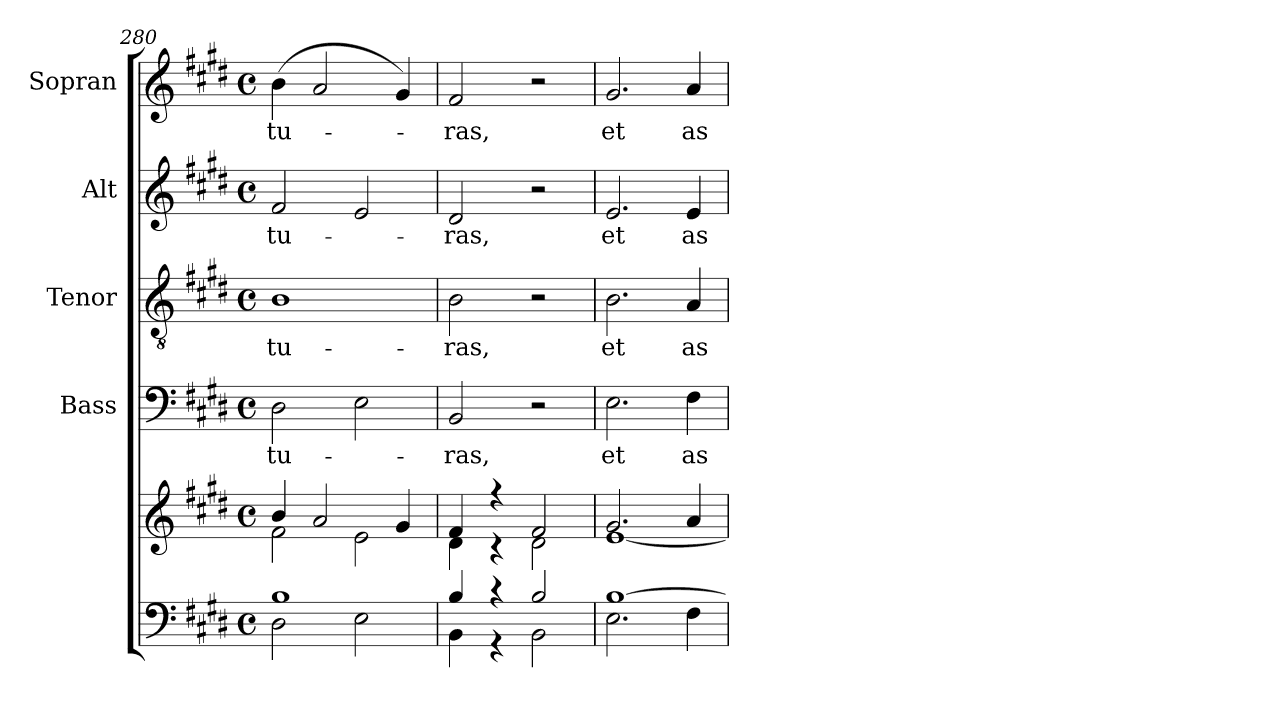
**kern	**kern	**kern	**text	**kern	**text	**kern	**text	**kern	**text
*part5	*part5	*part4	*part4	*part3	*part3	*part2	*part2	*part1	*part1
*staff6	*staff5	*staff4	*staff4	*staff3	*staff3	*staff2	*staff2	*staff1	*staff1
*	*	*I"Bass	*	*I"Tenor	*	*I"Alt	*	*I"Sopran	*
*	*	*I'B.	*	*I'T.	*	*I'A.	*	*I'S.	*
*clefF4	*clefG2	*clefF4	*	*clefGv2	*	*clefG2	*	*clefG2	*
*k[f#c#g#d#]	*k[f#c#g#d#]	*k[f#c#g#d#]	*	*k[f#c#g#d#]	*	*k[f#c#g#d#]	*	*k[f#c#g#d#]	*
*E:	*E:	*E:	*	*E:	*	*E:	*	*E:	*
*M4/4	*M4/4	*M4/4	*	*M4/4	*	*M4/4	*	*M4/4	*
*met(c)	*met(c)	*met(c)	*	*met(c)	*	*met(c)	*	*met(c)	*
=280	=280	=280	=280	=280	=280	=280	=280	=280	=280
*^	*^	*	*	*	*	*	*	*	*
!	!	!	!	!	!LO:LY:b	!	!LO:LY:b	!	!LO:LY:b	!	!LO:LY:b
1B	2D#\	4b/	2f#\	2D#\	-tu-	1B	-tu-	2f#/	-tu-	(>4b\	-tu-
.	.	2a/	.	.	.	.	.	.	.	2a/	.
.	2E\	.	2e\	2E\	.	.	.	2e/	.	.	.
.	.	4g#/	.	.	.	.	.	.	.	4g#/)	.
=281	=281	=281	=281	=281	=281	=281	=281	=281	=281	=281	=281
!	!	!	!	!	!LO:LY:b	!	!LO:LY:b	!	!LO:LY:b	!	!LO:LY:b
4B/	4BB\	4f#/	4d#\	2BB/	-ras,	2B\	-ras,	2d#/	-ras,	2f#/	-ras,
4r	4r	4r	4r	.	.	.	.	.	.	.	.
2B/	2BB\	2f#/	2d#\	2r	.	2r	.	2r	.	2r	.
=282	=282	=282	=282	=282	=282	=282	=282	=282	=282	=282	=282
!	!	!	!	!	!LO:LY:b	!	!LO:LY:b	!	!LO:LY:b	!	!LO:LY:b
[>1B	2.E\	2.g#/	[<1e	2.E\	et	2.B\	et	2.e/	et	2.g#/	et
!	!	!	!	!	!LO:LY:b	!	!LO:LY:b	!	!LO:LY:b	!	!LO:LY:b
.	4F#\	4a/	.	4F#\	as-	4A/	as-	4e/	as-	4a/	as-
*v	*v	*	*	*	*	*	*	*	*	*	*
*	*v	*v	*	*	*	*	*	*	*	*
=	=	=	=	=	=	=	=	=	=
*-	*-	*-	*-	*-	*-	*-	*-	*-	*-
